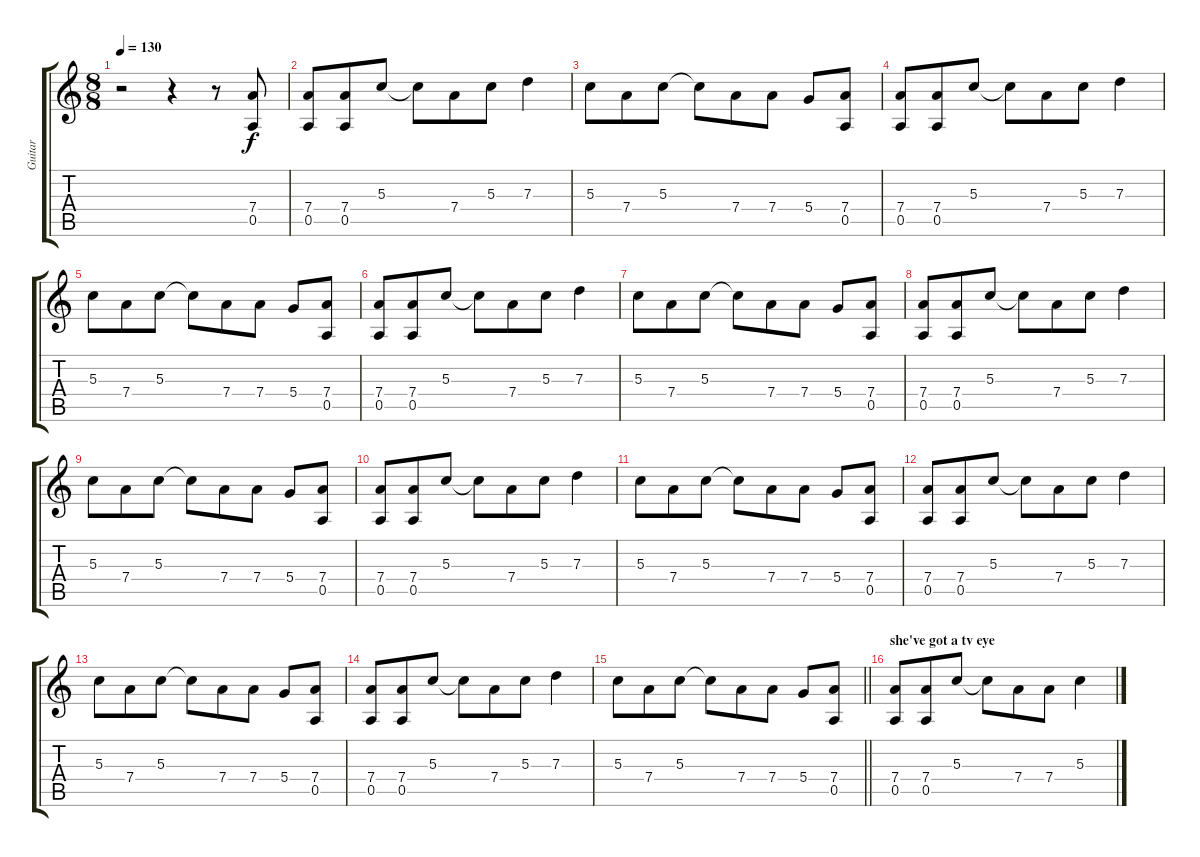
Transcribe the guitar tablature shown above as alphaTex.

\track ("Guitar" "Guitar") {instrument distortionguitar}
\staff {score tabs}
\tuning (E4 B3 G3 D3 A2 E2) {hide}
\ts (8 8)
\tempo 130
\clef g2
\ks c
r.2{dy f} r.4 r.8 (7.4 0.5).8 |
(7.4 0.5).8 (7.4 0.5).8 5.3.8 5.3{t}.8 7.4.8 5.3.8 7.3.4 |
5.3.8 7.4.8 5.3.8 5.3{t}.8 7.4.8 7.4.8 5.4.8 (7.4 0.5).8 |
(7.4 0.5).8 (7.4 0.5).8 5.3.8 5.3{t}.8 7.4.8 5.3.8 7.3.4 |
5.3.8 7.4.8 5.3.8 5.3{t}.8 7.4.8 7.4.8 5.4.8 (7.4 0.5).8 |
(7.4 0.5).8 (7.4 0.5).8 5.3.8 5.3{t}.8 7.4.8 5.3.8 7.3.4 |
5.3.8 7.4.8 5.3.8 5.3{t}.8 7.4.8 7.4.8 5.4.8 (7.4 0.5).8 |
(7.4 0.5).8 (7.4 0.5).8 5.3.8 5.3{t}.8 7.4.8 5.3.8 7.3.4 |
5.3.8 7.4.8 5.3.8 5.3{t}.8 7.4.8 7.4.8 5.4.8 (7.4 0.5).8 |
(7.4 0.5).8 (7.4 0.5).8 5.3.8 5.3{t}.8 7.4.8 5.3.8 7.3.4 |
5.3.8 7.4.8 5.3.8 5.3{t}.8 7.4.8 7.4.8 5.4.8 (7.4 0.5).8 |
(7.4 0.5).8 (7.4 0.5).8 5.3.8 5.3{t}.8 7.4.8 5.3.8 7.3.4 |
5.3.8 7.4.8 5.3.8 5.3{t}.8 7.4.8 7.4.8 5.4.8 (7.4 0.5).8 |
(7.4 0.5).8 (7.4 0.5).8 5.3.8 5.3{t}.8 7.4.8 5.3.8 7.3.4 |
\barLineRight lightlight
5.3.8 7.4.8 5.3.8 5.3{t}.8 7.4.8 7.4.8 5.4.8 (7.4 0.5).8 |
\section ("" "she've got a tv eye")
(7.4 0.5).8 (7.4 0.5).8 5.3.8 5.3{t}.8 7.4.8 7.4.8 5.3.4
